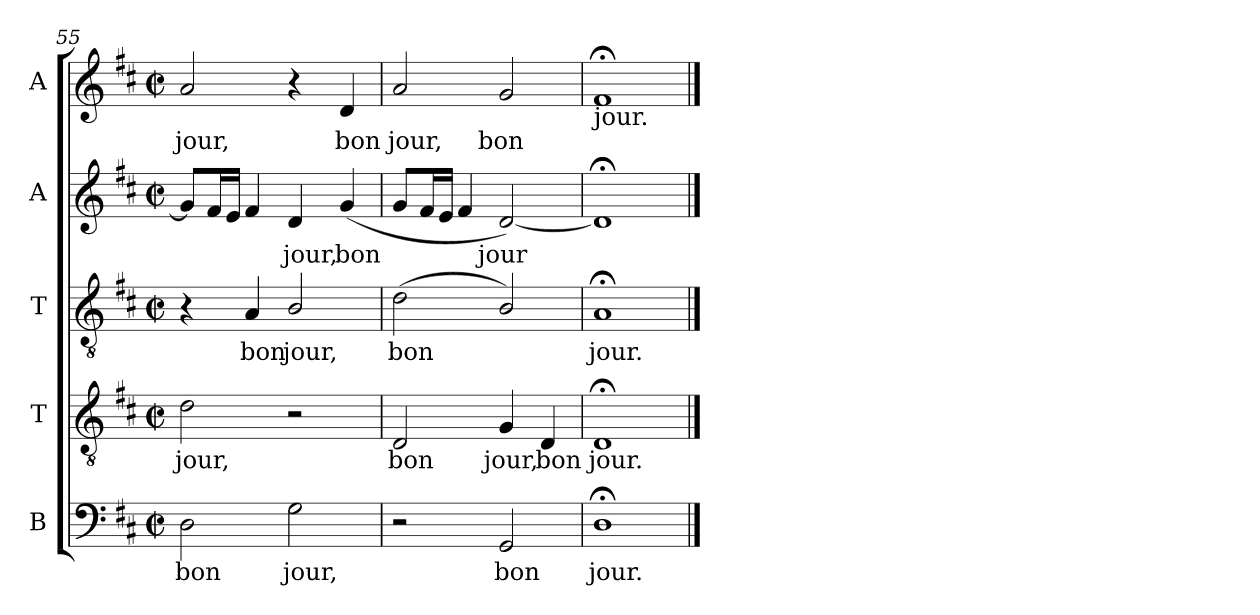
**kern	**text	**kern	**text	**kern	**text	**kern	**text	**kern	**text
*part5	*part5	*part4	*part4	*part3	*part3	*part2	*part2	*part1	*part1
*staff5	*staff5	*staff4	*staff4	*staff3	*staff3	*staff2	*staff2	*staff1	*staff1
*I"B	*	*I"T	*	*I"T	*	*I"A	*	*I"A	*
*clefF4	*	*clefGv2	*	*clefGv2	*	*clefG2	*	*clefG2	*
*k[f#c#]	*	*k[f#c#]	*	*k[f#c#]	*	*k[f#c#]	*	*k[f#c#]	*
*D:	*	*D:	*	*D:	*	*D:	*	*D:	*
*M2/2	*	*M2/2	*	*M2/2	*	*M2/2	*	*M2/2	*
*met(c|)	*	*met(c|)	*	*met(c|)	*	*met(c|)	*	*met(c|)	*
=55	=55	=55	=55	=55	=55	=55	=55	=55	=55
!	!LO:LY:b:color=#000000	!	!	!	!	!	!	!	!
!	!	!	!LO:LY:b:color=#000000	!	!	!	!	!	!
!	!	!	!	!	!	!	!	!	!LO:LY:b:color=#000000
2Di\	bon	2di\	jour,	4r	.	8gi/L]	.	2ai/	jour,
.	.	.	.	.	.	16f#i/L	.	.	.
.	.	.	.	.	.	16ei/JJ	.	.	.
!	!	!	!	!	!LO:LY:b:color=#000000	!	!	!	!
.	.	.	.	4Ai/	bon	4f#i/	.	.	.
!	!LO:LY:b:color=#000000	!	!	!	!	!	!	!	!
!	!	!	!	!	!LO:LY:b:color=#000000	!	!	!	!
!	!	!	!	!	!	!	!LO:LY:b:color=#000000	!	!
2Gi\	jour,	2r	.	2Bi/	jour,	4di/	jour,	4r	.
!	!	!	!	!	!	!	!LO:LY:b:color=#000000	!	!
!	!	!	!	!	!	!	!	!	!LO:LY:b:color=#000000
.	.	.	.	.	.	(4gi/	bon	4di/	bon
=56	=56	=56	=56	=56	=56	=56	=56	=56	=56
!	!	!	!LO:LY:b:color=#000000	!	!	!	!	!	!
!	!	!	!	!	!LO:LY:b:color=#000000	!	!	!	!
!	!	!	!	!	!	!	!	!	!LO:LY:b:color=#000000
2r	.	2Di/	bon	(2di\	bon	8gi/L	.	2ai/	jour,
.	.	.	.	.	.	16f#i/L	.	.	.
.	.	.	.	.	.	16ei/JJ	.	.	.
.	.	.	.	.	.	4f#i/	.	.	.
!	!LO:LY:b:color=#000000	!	!	!	!	!	!	!	!
!	!	!	!LO:LY:b:color=#000000	!	!	!	!	!	!
!	!	!	!	!	!	!	!LO:LY:b:color=#000000	!	!
!	!	!	!	!	!	!	!	!	!LO:LY:b:color=#000000
2GGi/	bon	4Gi/	jour,	2Bi/)	.	[2di/)	jour	2gi/	bon
!	!	!	!LO:LY:b:color=#000000	!	!	!	!	!	!
.	.	4Di/	bon	.	.	.	.	.	.
=57	=57	=57	=57	=57	=57	=57	=57	=57	=57
!	!LO:LY:b:color=#000000	!	!	!	!	!	!	!	!
!	!	!	!LO:LY:b:color=#000000	!	!	!	!	!	!
!	!	!	!	!	!	!	!	!LO:TX:b:t=jour.	!
!	!	!	!	!	!LO:LY:b:color=#000000	!	!	!	!
1D;i	jour.	1D;i	jour.	1A;i	jour.	1d;i]	.	1f#;i	.
==	==	==	==	==	==	==	==	==	==
*-	*-	*-	*-	*-	*-	*-	*-	*-	*-
